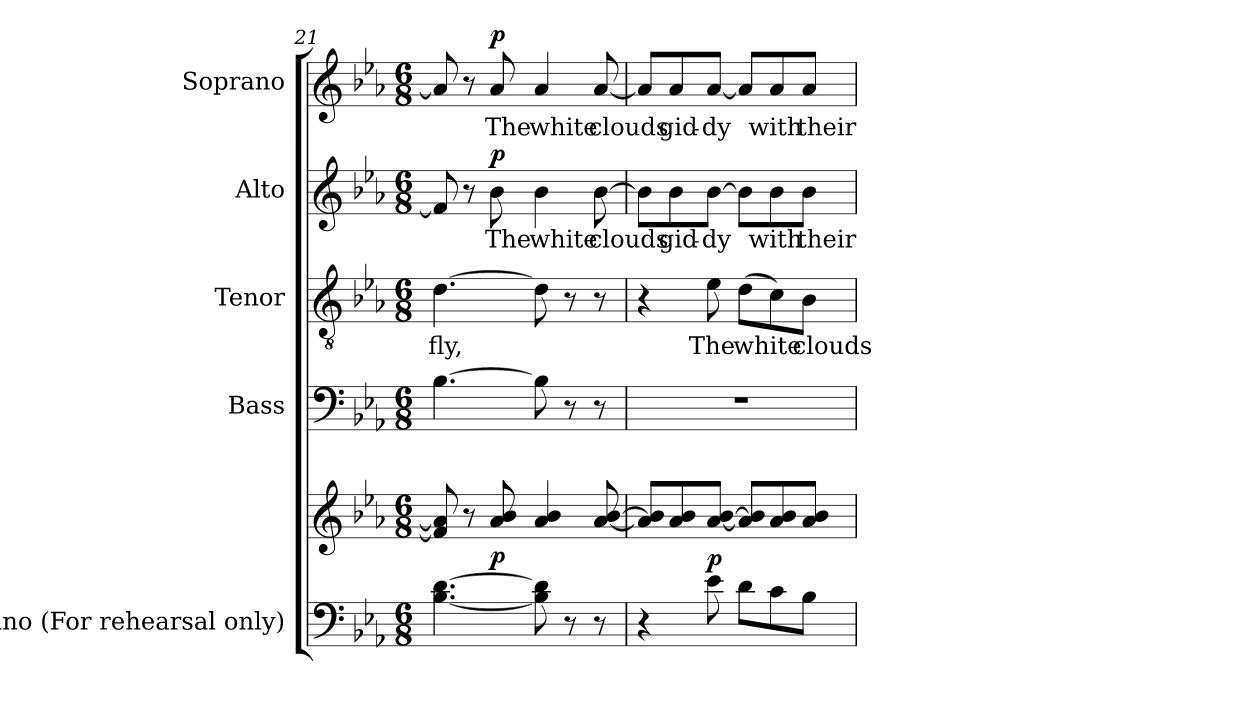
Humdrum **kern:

**kern	**kern	**dynam	**kern	**kern	**text	**kern	**text	**dynam	**kern	**text	**dynam
*part5	*part5	*part5	*part4	*part3	*part3	*part2	*part2	*part2	*part1	*part1	*part1
*staff6	*staff5	*staff5/6	*staff4	*staff3	*staff3	*staff2	*staff2	*staff2	*staff1	*staff1	*staff1
*I"Piano (For rehearsal only)	*	*	*I"Bass	*I"Tenor	*	*I"Alto	*	*	*I"Soprano	*	*
*I'Pno.	*	*	*I'B.	*I'T.	*	*I'A.	*	*	*I'S.	*	*
*clefF4	*clefG2	*	*clefF4	*clefGv2	*	*clefG2	*	*	*clefG2	*	*
*	*	*	*	*ITrd7c12	*	*	*	*	*	*	*
*k[b-e-a-]	*k[b-e-a-]	*	*k[b-e-a-]	*k[b-e-a-]	*	*k[b-e-a-]	*	*	*k[b-e-a-]	*	*
*E-:	*E-:	*	*E-:	*E-:	*	*E-:	*	*	*E-:	*	*
*M6/8	*M6/8	*	*M6/8	*M6/8	*	*M6/8	*	*	*M6/8	*	*
=21	=21	=21	=21	=21	=21	=21	=21	=21	=21	=21	=21
!	!	!	!	!	!LO:LY:b:color=#000000	!	!	!	!	!	!
[<4.B-i\ [>4.di	8fi/] 8a-i]	.	[>4.B-i\	[>4.Di\	fly,	8fi/]	.	.	8a-i/]	.	.
.	8r	.	.	.	.	8r	.	.	8r	.	.
!	!	!	!	!	!	!	!LO:LY:b:color=#000000	!	!	!	!
!	!	!	!	!	!	!	!	!	!	!LO:LY:b:color=#000000	!
.	8a-i/ 8b-i	p	.	.	.	8b-i\	The	p	8a-i/	The	p
!	!	!	!	!	!	!	!LO:LY:b:color=#000000	!	!	!	!
!	!	!	!	!	!	!	!	!	!	!LO:LY:b:color=#000000	!
8B-i\] 8di]	4a-i/ 4b-i	.	8B-i\]	8Di\]	.	4b-i\	white	.	4a-i/	white	.
8r	.	.	8r	8r	.	.	.	.	.	.	.
!	!	!	!	!	!	!	!LO:LY:b:color=#000000	!	!	!	!
!	!	!	!	!	!	!	!	!	!	!LO:LY:b:color=#000000	!
8r	[<8a-i/ [>8b-i	.	8r	8r	.	[>8b-i\	clouds	.	[<8a-i/	clouds	.
!!LO:PB:g=z
=22	=22	=22	=22	=22	=22	=22	=22	=22	=22	=22	=22
!	!	!	!LO:N:vis=1	!	!	!	!	!	!	!	!
4r	8a-i/] 8b-i]L	.	2.r	4r	.	8b-i\L]	.	.	8a-i/L]	.	.
!	!	!	!	!	!	!	!LO:LY:b:color=#000000	!	!	!	!
!	!	!	!	!	!	!	!	!	!	!LO:LY:b:color=#000000	!
.	8a-i/ 8b-i	.	.	.	.	8b-i\	gid-	.	8a-i/	gid-	.
!	!	!	!	!	!LO:LY:b:color=#000000	!	!	!	!	!	!
!	!	!	!	!	!	!	!LO:LY:b:color=#000000	!	!	!	!
!	!	!	!	!	!	!	!	!	!	!LO:LY:b:color=#000000	!
8e-i\	[<8a-i/ [>8b-iJ	p	.	8E-i\	The	[>8b-i\J	-dy	.	[<8a-i/J	-dy	.
!	!	!	!	!	!LO:LY:b:color=#000000	!	!	!	!	!	!
8di\L	8a-i/] 8b-i]L	.	.	(8Di\L	white	8b-i\L]	.	.	8a-i/L]	.	.
!	!	!	!	!	!	!	!LO:LY:b:color=#000000	!	!	!	!
!	!	!	!	!	!	!	!	!	!	!LO:LY:b:color=#000000	!
8ci\	8a-i/ 8b-i	.	.	8Ci\)	.	8b-i\	with	.	8a-i/	with	.
!	!	!	!	!	!LO:LY:b:color=#000000	!	!	!	!	!	!
!	!	!	!	!	!	!	!LO:LY:b:color=#000000	!	!	!	!
!	!	!	!	!	!	!	!	!	!	!LO:LY:b:color=#000000	!
8B-i\J	8a-i/ 8b-iJ	.	.	8BB-i\J	clouds	8b-i\J	their	.	8a-i/J	their	.
=	=	=	=	=	=	=	=	=	=	=	=
*-	*-	*-	*-	*-	*-	*-	*-	*-	*-	*-	*-
